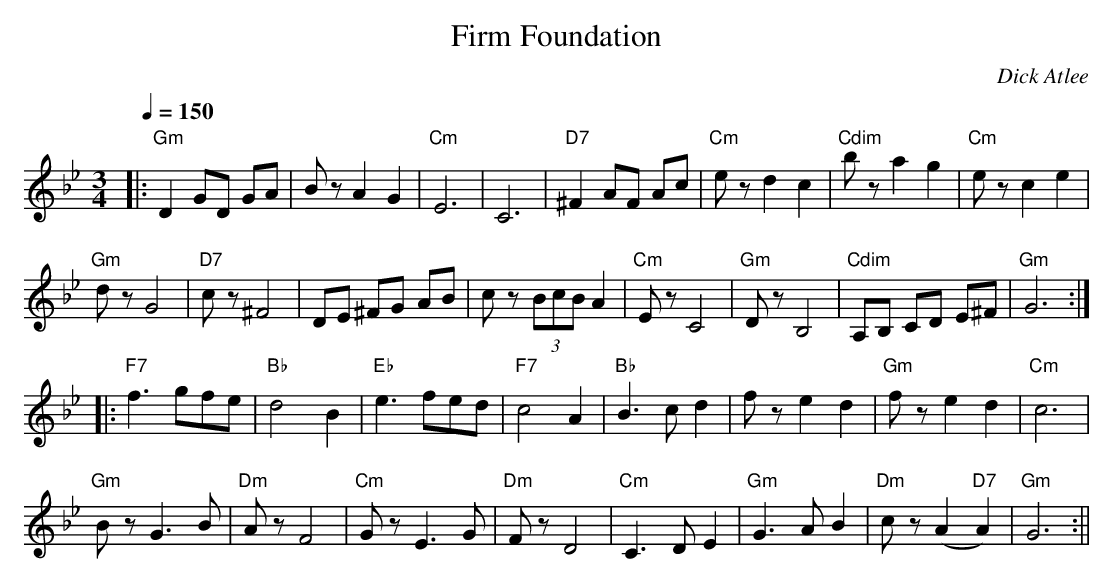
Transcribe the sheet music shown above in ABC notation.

X:1
T:Firm Foundation
M:3/4
L:1/8
Q:1/4=150
C:Dick Atlee
K:Gm
|: "Gm" D2 GD GA | B z A2 G2 | "Cm" E6 | C6 |
"D7" ^F2 AF Ac | "Cm" e z d2 c2 | "Cdim" b z a2 g2 | "Cm" e z c2 e2 | !
"Gm" d z G4 | "D7" c z ^F4 | DE ^FG AB | c z (3BcB A2 |
"Cm" E z C4 | "Gm" D z B,4 | "Cdim" A,B, CD E^F | "Gm" G6 :| !
|: "F7" f3 gfe | "Bb" d4 B2 | "Eb" e3 fed | "F7" c4 A2 |
"Bb" B3 c d2 | f z e2 d2 | "Gm" f z e2 d2 | "Cm" c6 | !
"Gm" B z G3 B | "Dm" A z F4 | "Cm" G z E3 G | "Dm" F z D4 |
"Cm" C3 D E2 | "Gm" G3 A B2 | "Dm" c z (A2 "D7" A2) | "Gm" G6 :||
